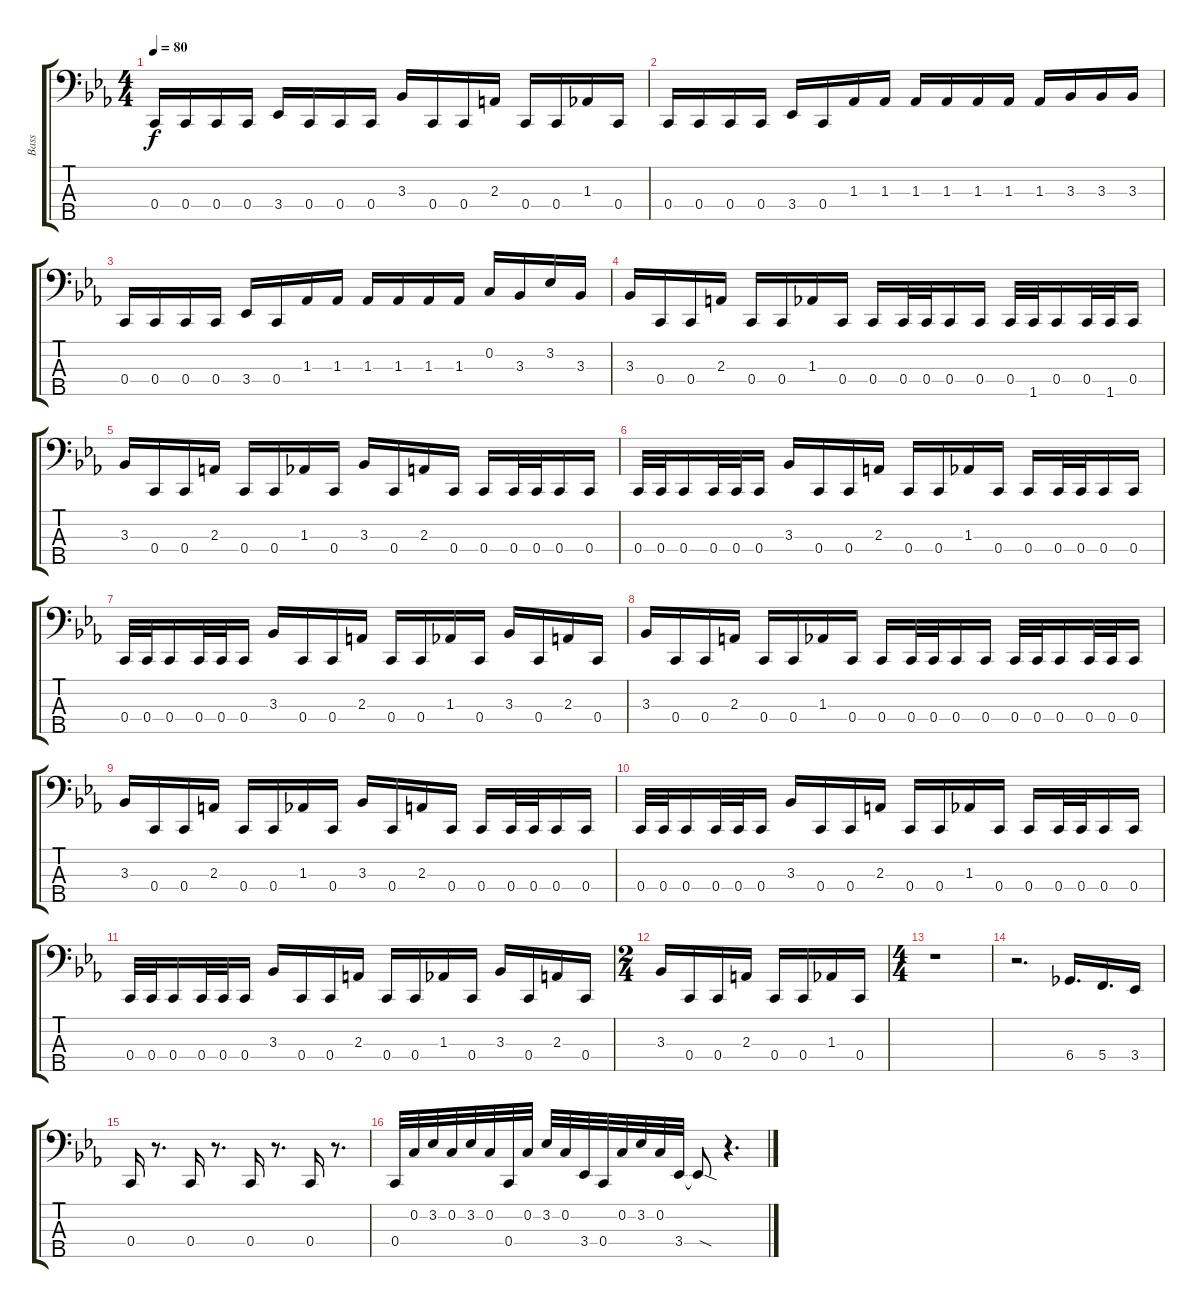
\track ("Bass" "Bass") {instrument electricbassfinger}
\staff {score tabs}
\tuning (F2 C2 G1 C1 B0) {hide}
\ts (4 4)
\tempo 80
\clef f4
\ks eb
0.4.16{dy f} 0.4.16 0.4.16 0.4.16 3.4.16 0.4.16 0.4.16 0.4.16 3.3.16 0.4.16 0.4.16 2.3.16 0.4.16 0.4.16 1.3.16 0.4.16 |
0.4.16 0.4.16 0.4.16 0.4.16 3.4.16 0.4.16 1.3.16 1.3.16 1.3.16 1.3.16 1.3.16 1.3.16 1.3.16 3.3.16 3.3.16 3.3.16 |
0.4.16 0.4.16 0.4.16 0.4.16 3.4.16 0.4.16 1.3.16 1.3.16 1.3.16 1.3.16 1.3.16 1.3.16 0.2.16 3.3.16 3.2.16 3.3.16 |
3.3.16 0.4.16 0.4.16 2.3.16 0.4.16 0.4.16 1.3.16 0.4.16 0.4.16 0.4.32 0.4.32 0.4.16 0.4.16 0.4.32 1.5.32 0.4.16 0.4.32 1.5.32 0.4.16 |
3.3.16 0.4.16 0.4.16 2.3.16 0.4.16 0.4.16 1.3.16 0.4.16 3.3.16 0.4.16 2.3.16 0.4.16 0.4.16 0.4.32 0.4.32 0.4.16 0.4.16 |
0.4.32 0.4.32 0.4.16 0.4.32 0.4.32 0.4.16 3.3.16 0.4.16 0.4.16 2.3.16 0.4.16 0.4.16 1.3.16 0.4.16 0.4.16 0.4.32 0.4.32 0.4.16 0.4.16 |
0.4.32 0.4.32 0.4.16 0.4.32 0.4.32 0.4.16 3.3.16 0.4.16 0.4.16 2.3.16 0.4.16 0.4.16 1.3.16 0.4.16 3.3.16 0.4.16 2.3.16 0.4.16 |
3.3.16 0.4.16 0.4.16 2.3.16 0.4.16 0.4.16 1.3.16 0.4.16 0.4.16 0.4.32 0.4.32 0.4.16 0.4.16 0.4.32 0.4.32 0.4.16 0.4.32 0.4.32 0.4.16 |
3.3.16 0.4.16 0.4.16 2.3.16 0.4.16 0.4.16 1.3.16 0.4.16 3.3.16 0.4.16 2.3.16 0.4.16 0.4.16 0.4.32 0.4.32 0.4.16 0.4.16 |
0.4.32 0.4.32 0.4.16 0.4.32 0.4.32 0.4.16 3.3.16 0.4.16 0.4.16 2.3.16 0.4.16 0.4.16 1.3.16 0.4.16 0.4.16 0.4.32 0.4.32 0.4.16 0.4.16 |
0.4.32 0.4.32 0.4.16 0.4.32 0.4.32 0.4.16 3.3.16 0.4.16 0.4.16 2.3.16 0.4.16 0.4.16 1.3.16 0.4.16 3.3.16 0.4.16 2.3.16 0.4.16 |
\ts (2 4)
3.3.16 0.4.16 0.4.16 2.3.16 0.4.16 0.4.16 1.3.16 0.4.16 |
\ts (4 4)
r.1 |
r.2{d} 6.4.16{d} 5.4.16{d} 3.4.16 |
0.4.16 r.8{d} 0.4.16 r.8{d} 0.4.16 r.8{d} 0.4.16 r.8{d} |
0.4.32{instrument electricbassfinger} 0.2.32 3.2.32 0.2.32 3.2.32 0.2.32 0.4.32 0.2.32 3.2.32 0.2.32 3.4.32 0.4.32 0.2.32 3.2.32 0.2.32 3.4.32 3.4{sod t}.8 r.4{d}
